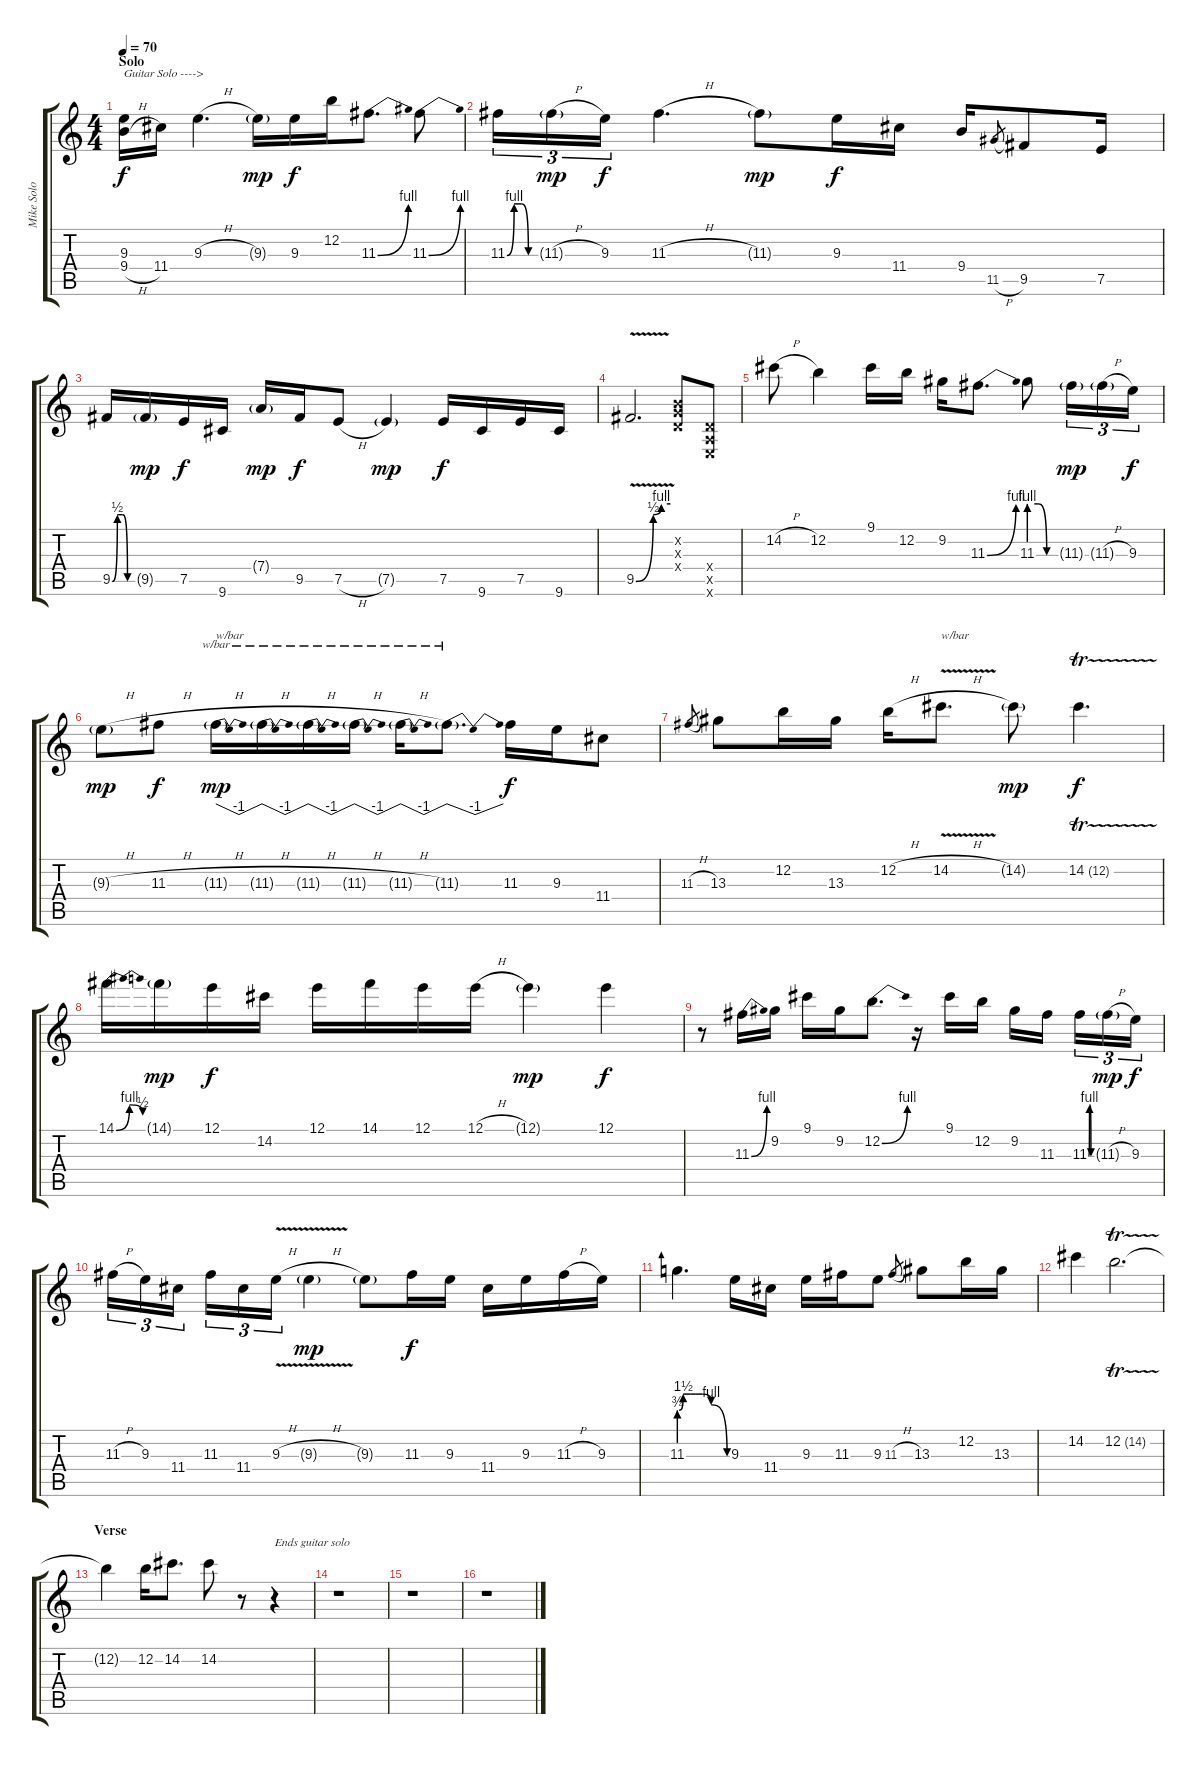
\track ("Mike Solo" "Mike Solo") {instrument distortionguitar}
\staff {score tabs}
\tuning (E4 B3 G3 D3 A2 E2) {hide}
\ts (4 4)
\section ("" "Solo")
\tempo 70
\clef g2
\ks c
(9.3 9.4{h}).16{txt "Guitar Solo ---->" dy f} 11.4.16 9.3{h}.4{d} 9.3{g}.16{dy mp} 9.3.16{dy f} 12.2.16 11.3{be (bend 0 0 60 4)}.8{d} 11.3{be (bend 0 0 60 4)}.8 |
11.3{be (custom 0 0 15 4 30 4 45 0 60 0)}.16{tu (3 2)} 11.3{h g}.16{tu (3 2) dy mp} 9.3.16{tu (3 2) dy f} 11.3{h}.4{d} 11.3{g}.8{dy mp} 9.3.16{dy f} 11.4.16 9.4.16 11.5{h}.8{gr} 9.5.8 7.5.16 |
9.5{be (custom 0 0 15 2 30 2 45 0 60 0)}.16 9.5{g}.16{dy mp} 7.5.16{dy f} 9.6.16 7.4{g}.16{dy mp} 9.5.16{dy f} 7.5{h}.8 7.5{g}.4{dy mp} 7.5.16{dy f} 9.6.16 7.5.16 9.6.16 |
9.5{be (custom 0 0 30 2 44 4 60 4) v}.2{d} (0.2{x} 0.3{x} 0.4{x}).8 (0.4{x} 0.5{x} 0.6{x}).8 |
14.2{h}.8 12.2.4 9.1.16 12.2.16 9.2.16 11.3{be (bend 0 0 60 4)}.8{d} 11.3{be (custom 0 4 20 4 40 0 60 0)}.8 11.3{g}.16{tu (3 2) dy mp} 11.3{h g}.16{tu (3 2)} 9.3.16{tu (3 2) dy f} |
9.3{h g}.8{dy mp} 11.3{h}.8{dy f} 11.3{h g}.16{tbe (dip default 0 0 30 -4 60 0) txt "w/bar" dy mp} 11.3{h g}.16{tbe (dip default 0 0 30 -4 60 0)} 11.3{h g}.16{tbe (dip default 0 0 30 -4 60 0)} 11.3{h g}.16{tbe (dip default 0 0 30 -4 60 0)} 11.3{h g}.16{tbe (dip default 0 0 30 -4 60 0)} 11.3{g}.8{d tbe (dip default 0 0 30 -4 60 0)} 11.3.16{dy f} 9.3.16 11.4.8 |
11.3{h}.8{gr} 13.3.8 12.2.16 13.3.16 12.2{h}.16 14.2{v h}.8{d txt "w/bar"} 14.2{g}.8{dy mp} 14.2{tr (12 16)}.4{d dy f} |
14.1{be (bendrelease 0 0 30 4 30 4 60 2)}.16 14.1{g}.16{dy mp} 12.1.16{dy f} 14.2.16 12.1.16 14.1.16 12.1.16 12.1{h}.16 12.1{g}.4{dy mp} 12.1.4{dy f} |
r.8 11.3{be (bend 0 0 60 4)}.16 9.2.16 9.1.16 9.2.16 12.2{be (bend 0 0 60 4)}.8{d} r.16 9.1.16 12.2.16 9.2.16 11.3.16 11.3{be (custom 0 0 15 4 30 4 45 0 60 0)}.16{tu (3 2)} 11.3{h g}.16{tu (3 2) dy mp} 9.3.16{tu (3 2) dy f} |
11.3{h}.16{tu (3 2)} 9.3.16{tu (3 2)} 11.4.16{tu (3 2)} 11.3.16{tu (3 2)} 11.4.16{tu (3 2)} 9.3{v h}.16{tu (3 2)} 9.3{v h g}.4{dy mp} 9.3{g}.8 11.3.16{dy f} 9.3.16 11.4.16 9.3.16 11.3{h}.16 9.3.16 |
11.3{be (custom 0 3 5 6 14 6 20 6 29 6 40 4 60 0)}.4{d} 9.3.16 11.4.16 9.3.16 11.3.16 9.3.8 11.3{h}.8{gr} 13.3.8 12.2.16 13.3.16 |
14.2.4 12.2{tr (14 16)}.2{d} |
\section ("" "Verse")
12.2{t}.4 12.2.16 14.2.8{d} 14.2.8 r.8 r.4{txt "Ends guitar solo"} |
r.1 |
r.1 |
r.1
